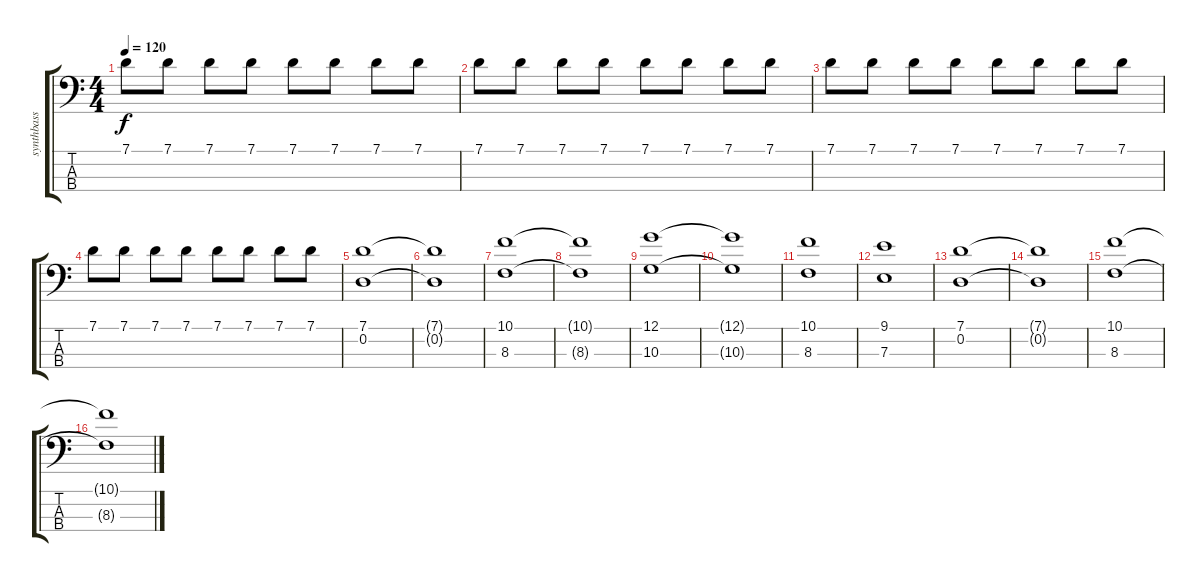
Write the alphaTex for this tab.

\track ("synthbass 3         " "synthbass ") {instrument synthbass1}
\staff {score tabs}
\tuning (G2 D2 A1 E1) {hide}
\ts (4 4)
\tempo 120
\clef f4
\ks c
7.1.8{dy f instrument synthbass1} 7.1.8 7.1.8 7.1.8 7.1.8 7.1.8 7.1.8 7.1.8 |
7.1.8 7.1.8 7.1.8 7.1.8 7.1.8 7.1.8 7.1.8 7.1.8 |
7.1.8 7.1.8 7.1.8 7.1.8 7.1.8 7.1.8 7.1.8 7.1.8 |
7.1.8 7.1.8 7.1.8 7.1.8 7.1.8 7.1.8 7.1.8 7.1.8 |
(7.1 0.2).1 |
(7.1{t} 0.2{t}).1 |
(10.1 8.3).1 |
(10.1{t} 8.3{t}).1 |
(12.1 10.3).1 |
(12.1{t} 10.3{t}).1 |
(10.1 8.3).1 |
(9.1 7.3).1 |
(7.1 0.2).1 |
(7.1{t} 0.2{t}).1 |
(10.1 8.3).1 |
(10.1{t} 8.3{t}).1
